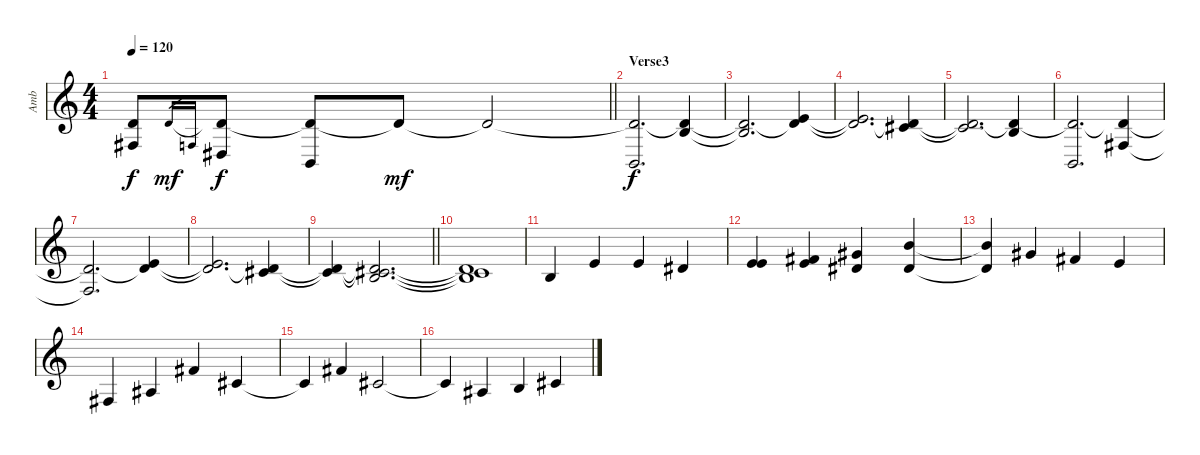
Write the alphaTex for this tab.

\track ("Amb" "Amb") {instrument brightacousticpiano}
\staff {score}
\tuning (Db4 Ab3 E3 B2 Gb2 B1) {hide}
\ts (4 4)
\tempo 120
\clef g2
\barLineRight lightlight
\ks c
(1.1{t} 7.4).8{dy f} 1.1.16{gr dy mf} 6.4.16{gr} (1.1{t} 4.4).8{dy f} (1.1{t} 0.4).8 1.1{t}.8{dy mf} 1.1{t}.2 |
\section ("" "Verse3")
(1.1{t} 0.4).2{d dy f} (1.1{t} 7.3).4 |
(1.1{t} 7.3{t}).2{d} (1.1{t} 8.2).4 |
(1.1{t} 8.2{t}).2{d} (1.1{t} 5.2).4 |
(1.1{t} 5.2{t}).2{d} (1.1{t} 7.3).4 |
(1.1{t} 0.4).2{d} (1.1{t} 7.4).4 |
(1.1{t} 7.4{t}).2{d} (1.1{t} 8.2).4 |
(1.1{t} 8.2{t}).2{d} (1.1{t} 5.2).4 |
\barLineRight lightlight
(1.1{t} 5.2{t}).4 (1.1{t} 5.2{t} 7.3).2{d} |
\section ("" "")
(1.1{t} 5.2{t} 7.3{t}).1 |
3.2.4 3.1.4 3.1.4 2.1.4 |
(3.1 8.2).4 (3.1 10.2).4 (7.1 7.2).4 (10.1 7.2).4 |
(10.1{t} 7.2{t}).4 7.1.4 5.1.4 3.1.4 |
7.4.4 6.3.4 5.1.4 5.2.4 |
5.2{t}.4 5.1.4 5.2.2 |
5.2{t}.4 2.2.4 3.2.4 0.1.4
